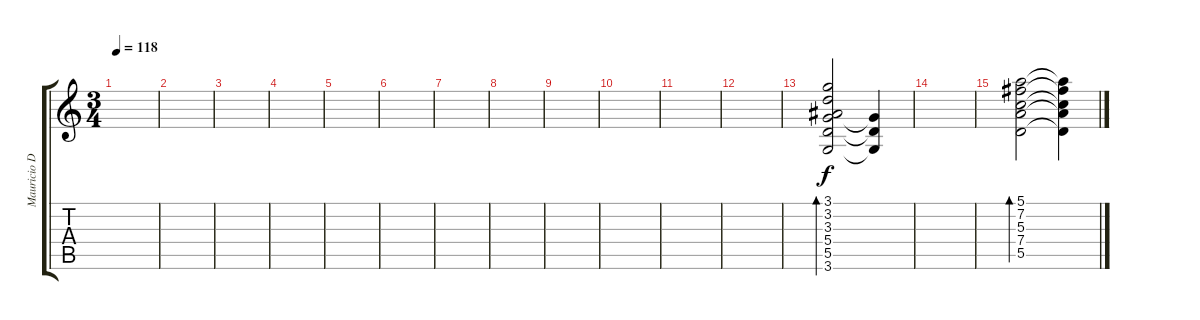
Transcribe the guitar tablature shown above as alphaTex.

\track ("Mauricio Duran" "Mauricio D") {instrument overdrivenguitar}
\staff {score tabs}
\tuning (E4 B3 G3 D3 A2 E2) {hide}
\ts (3 4)
\tempo 118
\clef g2
\ks c
|
|
|
|
|
|
|
|
|
|
|
|
(3.1 3.2 3.3 5.4 5.5 3.6).2{bd 240 instrument acousticguitarsteel} (5.4{t} 5.5{t} 3.6{t}).4 |
|
(5.1 7.2 5.3 7.4 5.5).2{bd 240} (5.1{t} 7.2{t} 5.3{t} 7.4{t} 5.5{t}).4
